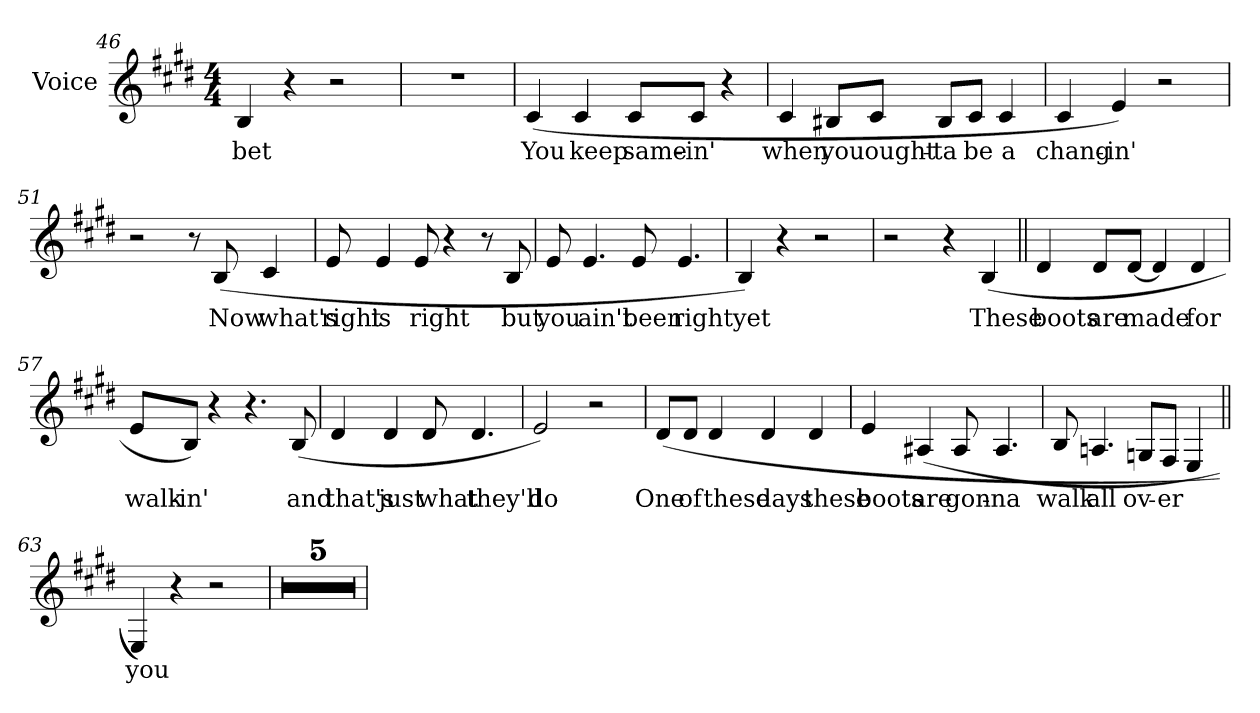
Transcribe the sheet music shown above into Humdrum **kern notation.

**kern	**text
*part1	*part1
*staff1	*staff1
*I"Voice	*
*I'Voice	*
*clefG2	*
*k[f#c#g#d#]	*
*E:	*
*M4/4	*
=46	=46
!	!LO:LY:b:color=#000000
4Bi/	bet
4r	.
2r	.
=47	=47
1r	.
=48	=48
!	!LO:LY:b:color=#000000
(4c#i/	You
!	!LO:LY:b:color=#000000
4c#i/	keep
!	!LO:LY:b:color=#000000
8c#i/L	same-
!	!LO:LY:b:color=#000000
8c#i/J	-in'
4r	.
!!LO:PB:g=z
=49	=49
!	!LO:LY:b:color=#000000
4c#i/	when
!	!LO:LY:b:color=#000000
8B#Xi/L	you
!	!LO:LY:b:color=#000000
8c#i/J	ought-
!	!LO:LY:b:color=#000000
8B#i/L	-ta
!	!LO:LY:b:color=#000000
8c#i/J	be
!	!LO:LY:b:color=#000000
4c#i/	a
=50	=50
!	!LO:LY:b:color=#000000
4c#i/	chang-
!	!LO:LY:b:color=#000000
4ei/)	-in'
2r	.
=51	=51
2r	.
8r	.
!	!LO:LY:b:color=#000000
(8Bi/	Now
!	!LO:LY:b:color=#000000
4c#i/	what's
=52	=52
!	!LO:LY:b:color=#000000
8ei/	right
!	!LO:LY:b:color=#000000
4ei/	is
!	!LO:LY:b:color=#000000
8ei/	right
4r	.
8r	.
!	!LO:LY:b:color=#000000
8Bi/	but
!!LO:LB:g=z
=53	=53
!	!LO:LY:b:color=#000000
8ei/	you
!	!LO:LY:b:color=#000000
4.ei/	ain't
!	!LO:LY:b:color=#000000
8ei/	been
!	!LO:LY:b:color=#000000
4.ei/	right
=54	=54
!	!LO:LY:b:color=#000000
4Bi/)	yet
4r	.
2r	.
=55	=55
2r	.
4r	.
!	!LO:LY:b:color=#000000
(4Bi/	These
=56||	=56||
!	!LO:LY:b:color=#000000
4d#i/	boots
!	!LO:LY:b:color=#000000
8d#i/L	are
!	!LO:LY:b:color=#000000
[8d#i/J	made
4d#i/]	.
!	!LO:LY:b:color=#000000
4d#i/	for
=57	=57
!	!LO:LY:b:color=#000000
8ei/L	walk-
!	!LO:LY:b:color=#000000
8Bi/J)	-in'
4r	.
4.r	.
!	!LO:LY:b:color=#000000
(8Bi/	and
!!LO:LB:g=z
=58	=58
!	!LO:LY:b:color=#000000
4d#i/	that's
!	!LO:LY:b:color=#000000
4d#i/	just
!	!LO:LY:b:color=#000000
8d#i/	what
!	!LO:LY:b:color=#000000
4.d#i/	they'll
=59	=59
!	!LO:LY:b:color=#000000
2ei/)	do
2r	.
=60	=60
!	!LO:LY:b:color=#000000
(8d#i/L	One
!	!LO:LY:b:color=#000000
8d#i/J	of
!	!LO:LY:b:color=#000000
4d#i/	these
!	!LO:LY:b:color=#000000
4d#i/	days
!	!LO:LY:b:color=#000000
4d#i/	these
=61	=61
!	!LO:LY:b:color=#000000
4ei/	boots
!	!LO:LY:b:color=#000000
(4A#Xi/	are
!	!LO:LY:b:color=#000000
8A#i/	gon-
!	!LO:LY:b:color=#000000
4.A#i/	-na
!!LO:LB:g=z
=62	=62
!	!LO:LY:b:color=#000000
8Bi/	walk
!	!LO:LY:b:color=#000000
4.Ani/	all
!	!LO:LY:b:color=#000000
8Gni/L	ov-
!	!LO:LY:b:color=#000000
8F#i/J	-er
4Ei/	.
=63||	=63||
!	!LO:LY:b:color=#000000
4Ei/))	you
4r	.
2r	.
=64	=64
1r	.
=65	=65
1r	.
=66	=66
1r	.
=67	=67
1r	.
=68	=68
1r	.
=	=
*-	*-
